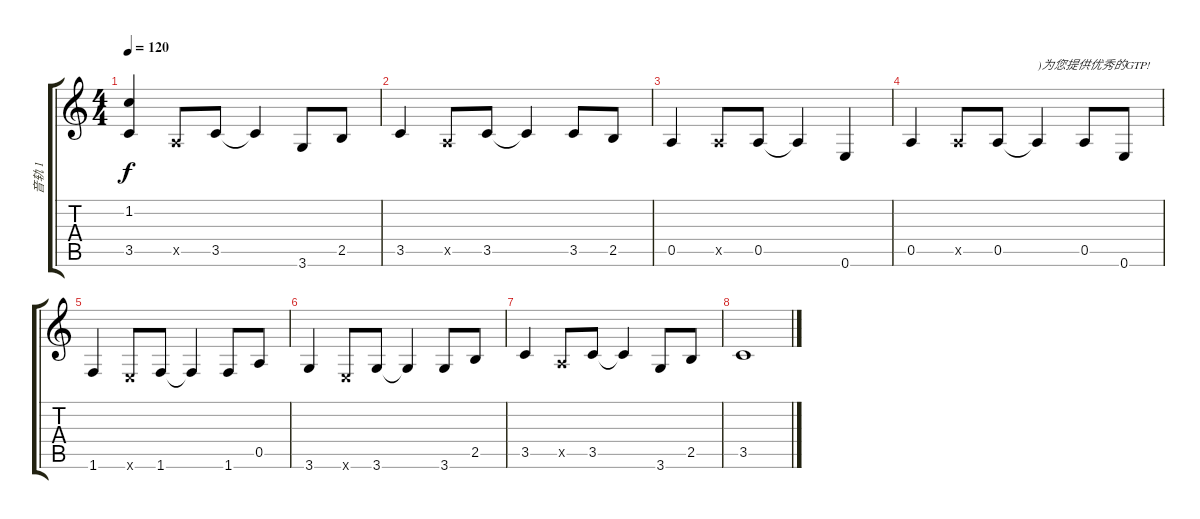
\track ("音轨 1" "音轨 1") {instrument acousticguitarnylon}
\staff {score tabs}
\tuning (E4 B3 G3 D3 A2 E2) {hide}
\ts (4 4)
\tempo 120
\clef g2
\ks c
(1.2 3.5).4{dy f} 0.5{x}.8 3.5.8 3.5{t}.4 3.6.8 2.5.8 |
3.5.4 0.5{x}.8 3.5.8 3.5{t}.4 3.5.8 2.5.8 |
0.5.4 0.5{x}.8 0.5.8 0.5{t}.4 0.6.4 |
0.5.4 0.5{x}.8 0.5.8 0.5{t}.4{txt ")为您提供优秀的GTP!"} 0.5.8 0.6.8 |
1.6.4 0.6{x}.8 1.6.8 1.6{t}.4 1.6.8 0.5.8 |
3.6.4 0.6{x}.8 3.6.8 3.6{t}.4 3.6.8 2.5.8 |
3.5.4 0.5{x}.8 3.5.8 3.5{t}.4 3.6.8 2.5.8 |
3.5.1
